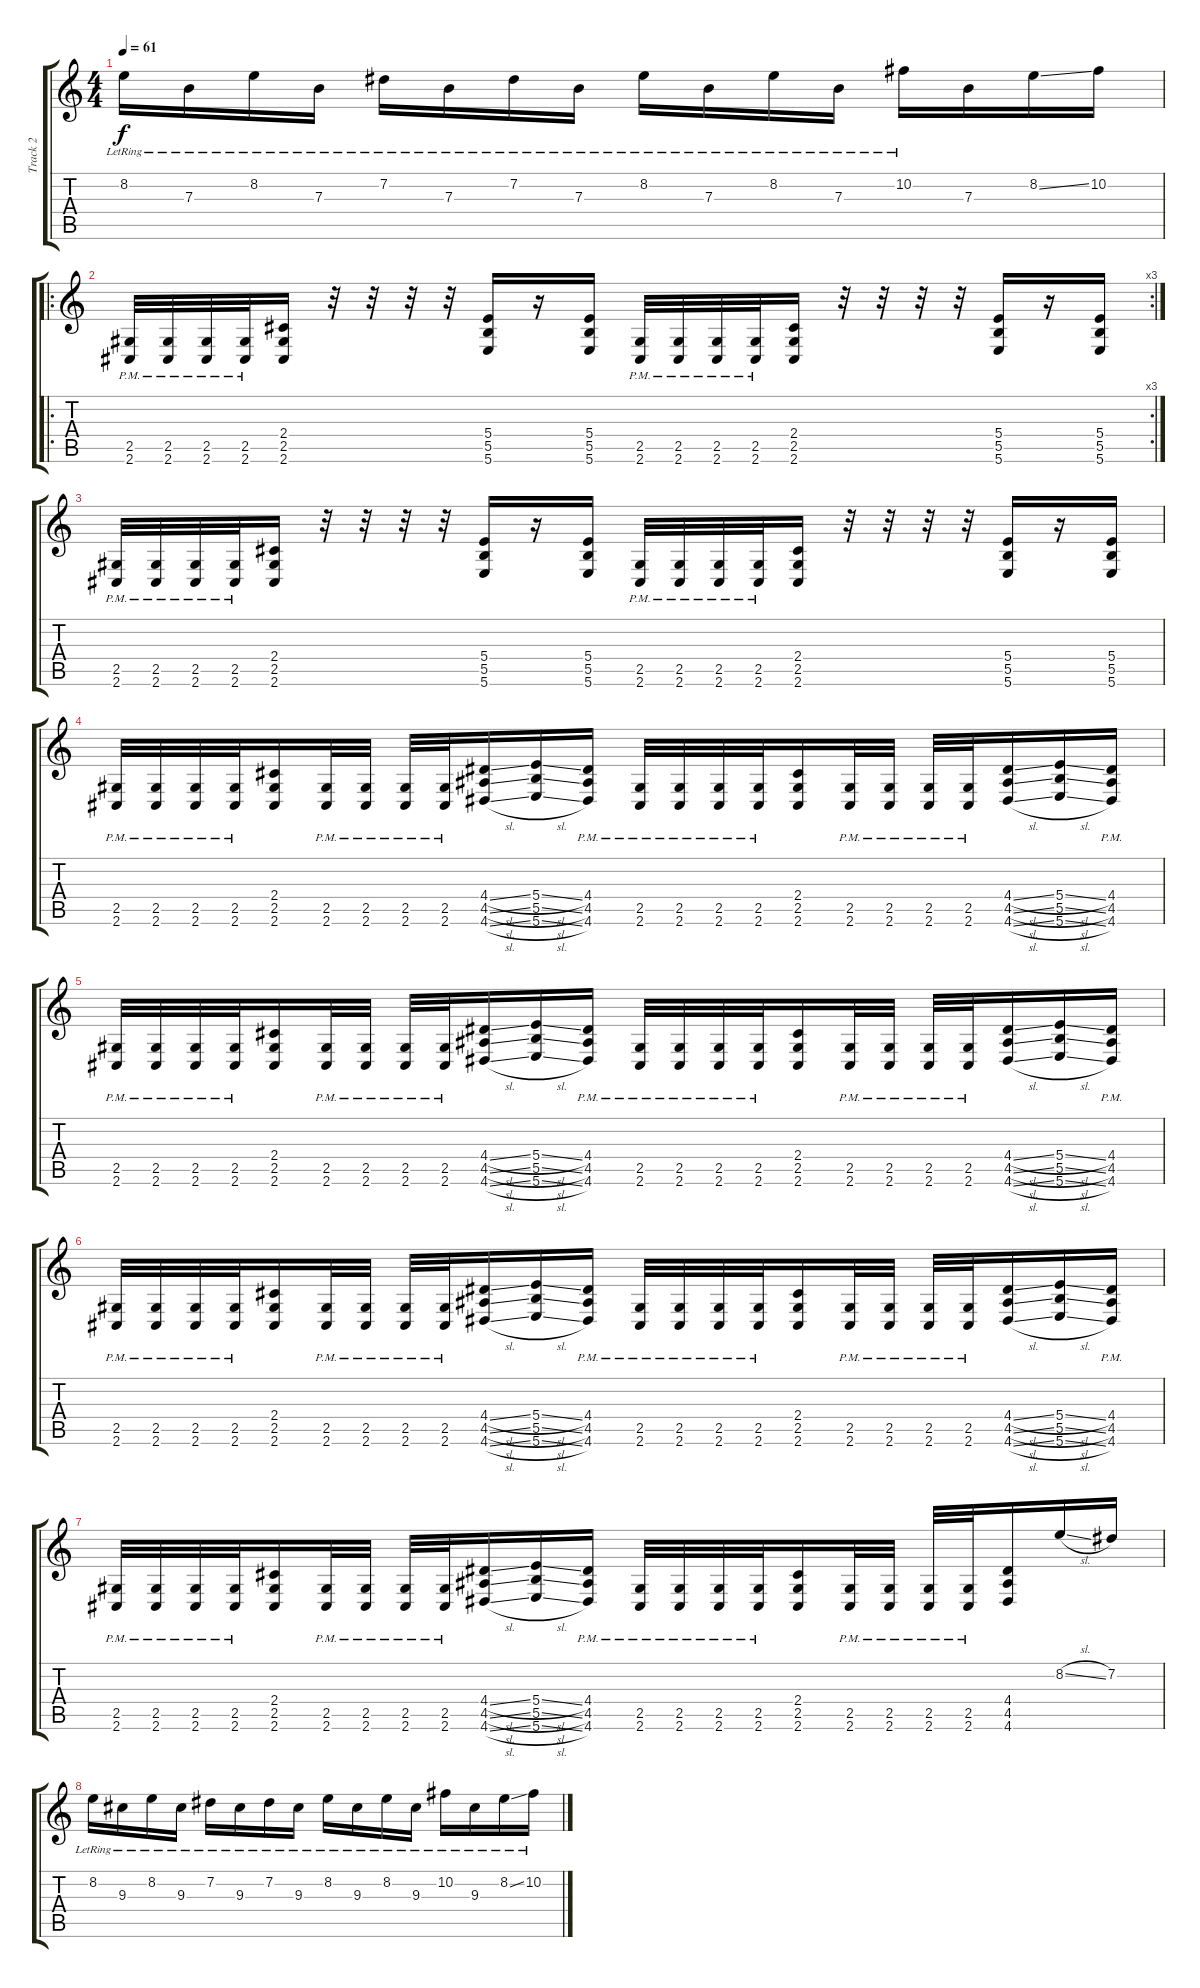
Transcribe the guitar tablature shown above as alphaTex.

\track ("Track 2" "Track 2") {solo instrument distortionguitar}
\staff {score tabs}
\tuning (Db4 Ab3 E3 B2 Gb2 B1) {hide}
\ts (4 4)
\tempo 61
\clef g2
\ks c
8.2{lr}.16{dy f} 7.3{lr}.16 8.2{lr}.16 7.3{lr}.16 7.2{lr}.16 7.3{lr}.16 7.2{lr}.16 7.3{lr}.16 8.2{lr}.16 7.3{lr}.16 8.2{lr}.16 7.3{lr}.16 10.2{lr}.16 7.3.16 8.2{ss}.16 10.2.16 |
\ro
\rc 3
(2.5{pm} 2.6{pm}).32{balance 16} (2.5{pm} 2.6{pm}).32 (2.5{pm} 2.6{pm}).32 (2.5{pm} 2.6{pm}).32 (2.4 2.5 2.6).16 r.32 r.32 r.32 r.32 (5.4 5.5 5.6).16 r.16 (5.4 5.5 5.6).16 (2.5{pm} 2.6{pm}).32 (2.5{pm} 2.6{pm}).32 (2.5{pm} 2.6{pm}).32 (2.5{pm} 2.6{pm}).32 (2.4 2.5 2.6).16 r.32 r.32 r.32 r.32 (5.4 5.5 5.6).16 r.16 (5.4 5.5 5.6).16 |
(2.5{pm} 2.6{pm}).32 (2.5{pm} 2.6{pm}).32 (2.5{pm} 2.6{pm}).32 (2.5{pm} 2.6{pm}).32 (2.4 2.5 2.6).16 r.32 r.32 r.32 r.32 (5.4 5.5 5.6).16 r.16 (5.4 5.5 5.6).16 (2.5{pm} 2.6{pm}).32 (2.5{pm} 2.6{pm}).32 (2.5{pm} 2.6{pm}).32 (2.5{pm} 2.6{pm}).32 (2.4 2.5 2.6).16 r.32 r.32 r.32 r.32 (5.4 5.5 5.6).16 r.16 (5.4 5.5 5.6).16 |
(2.5{pm} 2.6{pm}).32 (2.5{pm} 2.6{pm}).32 (2.5{pm} 2.6{pm}).32 (2.5{pm} 2.6{pm}).32 (2.4 2.5 2.6).16 (2.5{pm} 2.6{pm}).32 (2.5{pm} 2.6{pm}).32 (2.5{pm} 2.6{pm}).32 (2.5{pm} 2.6{pm}).32 (4.4{sl} 4.5{sl} 4.6{sl}).16 (5.4{sl} 5.5{sl} 5.6{sl}).16 (4.4 4.5{pm} 4.6{pm}).16 (2.5{pm} 2.6{pm}).32 (2.5{pm} 2.6{pm}).32 (2.5{pm} 2.6{pm}).32 (2.5{pm} 2.6{pm}).32 (2.4 2.5 2.6).16 (2.5{pm} 2.6{pm}).32 (2.5{pm} 2.6{pm}).32 (2.5{pm} 2.6{pm}).32 (2.5{pm} 2.6{pm}).32 (4.4{sl} 4.5{sl} 4.6{sl}).16 (5.4{sl} 5.5{sl} 5.6{sl}).16 (4.4 4.5{pm} 4.6{pm}).16 |
(2.5{pm} 2.6{pm}).32 (2.5{pm} 2.6{pm}).32 (2.5{pm} 2.6{pm}).32 (2.5{pm} 2.6{pm}).32 (2.4 2.5 2.6).16 (2.5{pm} 2.6{pm}).32 (2.5{pm} 2.6{pm}).32 (2.5{pm} 2.6{pm}).32 (2.5{pm} 2.6{pm}).32 (4.4{sl} 4.5{sl} 4.6{sl}).16 (5.4{sl} 5.5{sl} 5.6{sl}).16 (4.4 4.5{pm} 4.6{pm}).16 (2.5{pm} 2.6{pm}).32 (2.5{pm} 2.6{pm}).32 (2.5{pm} 2.6{pm}).32 (2.5{pm} 2.6{pm}).32 (2.4 2.5 2.6).16 (2.5{pm} 2.6{pm}).32 (2.5{pm} 2.6{pm}).32 (2.5{pm} 2.6{pm}).32 (2.5{pm} 2.6{pm}).32 (4.4{sl} 4.5{sl} 4.6{sl}).16 (5.4{sl} 5.5{sl} 5.6{sl}).16 (4.4 4.5{pm} 4.6{pm}).16 |
(2.5{pm} 2.6{pm}).32 (2.5{pm} 2.6{pm}).32 (2.5{pm} 2.6{pm}).32 (2.5{pm} 2.6{pm}).32 (2.4 2.5 2.6).16 (2.5{pm} 2.6{pm}).32 (2.5{pm} 2.6{pm}).32 (2.5{pm} 2.6{pm}).32 (2.5{pm} 2.6{pm}).32 (4.4{sl} 4.5{sl} 4.6{sl}).16 (5.4{sl} 5.5{sl} 5.6{sl}).16 (4.4 4.5{pm} 4.6{pm}).16 (2.5{pm} 2.6{pm}).32 (2.5{pm} 2.6{pm}).32 (2.5{pm} 2.6{pm}).32 (2.5{pm} 2.6{pm}).32 (2.4 2.5 2.6).16 (2.5{pm} 2.6{pm}).32 (2.5{pm} 2.6{pm}).32 (2.5{pm} 2.6{pm}).32 (2.5{pm} 2.6{pm}).32 (4.4{sl} 4.5{sl} 4.6{sl}).16 (5.4{sl} 5.5{sl} 5.6{sl}).16 (4.4 4.5{pm} 4.6{pm}).16 |
(2.5{pm} 2.6{pm}).32 (2.5{pm} 2.6{pm}).32 (2.5{pm} 2.6{pm}).32 (2.5{pm} 2.6{pm}).32 (2.4 2.5 2.6).16 (2.5{pm} 2.6{pm}).32 (2.5{pm} 2.6{pm}).32 (2.5{pm} 2.6{pm}).32 (2.5{pm} 2.6{pm}).32 (4.4{sl} 4.5{sl} 4.6{sl}).16 (5.4{sl} 5.5{sl} 5.6{sl}).16 (4.4 4.5{pm} 4.6{pm}).16 (2.5{pm} 2.6{pm}).32 (2.5{pm} 2.6{pm}).32 (2.5{pm} 2.6{pm}).32 (2.5{pm} 2.6{pm}).32 (2.4 2.5 2.6).16 (2.5{pm} 2.6{pm}).32 (2.5{pm} 2.6{pm}).32 (2.5{pm} 2.6{pm}).32 (2.5{pm} 2.6{pm}).32 (4.4 4.5 4.6).16 8.2{sl}.16{balance 8} 7.2.16 |
8.2{lr}.16 9.3{lr}.16 8.2{lr}.16 9.3{lr}.16 7.2{lr}.16 9.3{lr}.16 7.2{lr}.16 9.3{lr}.16 8.2{lr}.16 9.3{lr}.16 8.2{lr}.16 9.3{lr}.16 10.2{lr}.16 9.3{lr}.16 8.2{ss lr}.16 10.2{lr}.16
